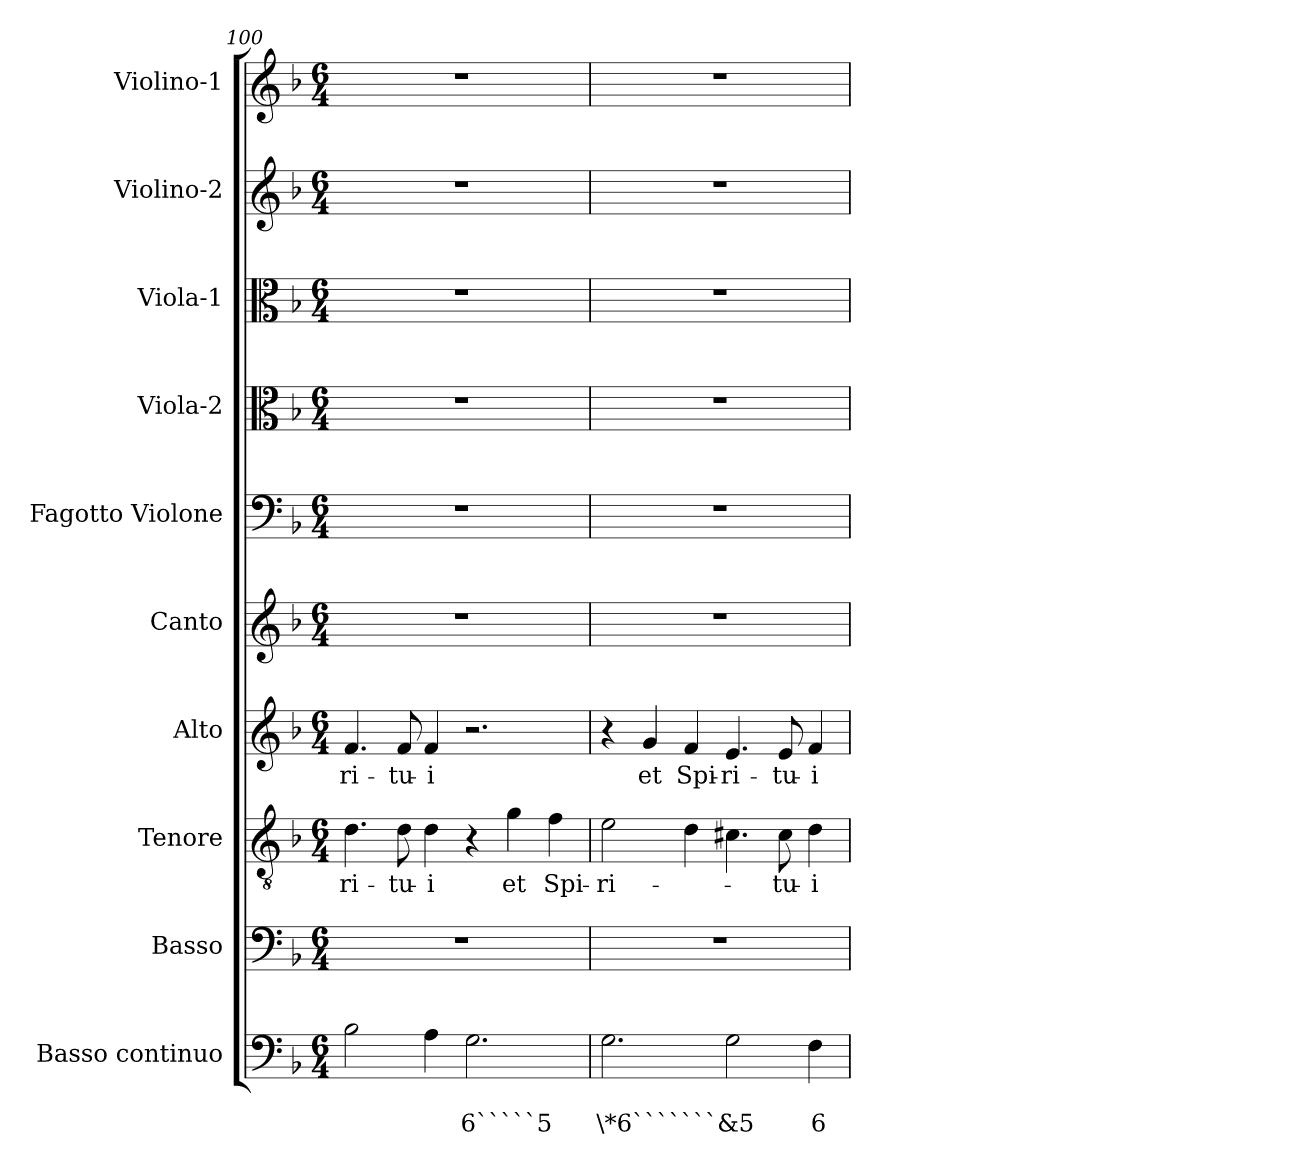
**kern	**text	**text	**kern	**kern	**text	**kern	**text	**kern	**kern	**kern	**kern	**kern	**kern
*part10	*part10	*part10	*part9	*part8	*part8	*part7	*part7	*part6	*part5	*part4	*part3	*part2	*part1
*staff10	*staff10	*staff10	*staff9	*staff8	*staff8	*staff7	*staff7	*staff6	*staff5	*staff4	*staff3	*staff2	*staff1
*I"Basso continuo	*	*	*I"Basso	*I"Tenore	*	*I"Alto	*	*I"Canto	*I"Fagotto Violone	*I"Viola-2	*I"Viola-1	*I"Violino-2	*I"Violino-1
*clefF4	*	*	*clefF4	*clefGv2	*	*clefG2	*	*clefG2	*clefF4	*clefC3	*clefC3	*clefG2	*clefG2
*k[b-]	*	*	*k[b-]	*k[b-]	*	*k[b-]	*	*k[b-]	*k[b-]	*k[b-]	*k[b-]	*k[b-]	*k[b-]
*F:	*	*	*F:	*F:	*	*F:	*	*F:	*F:	*F:	*F:	*F:	*F:
*M6/4	*	*	*M6/4	*M6/4	*	*M6/4	*	*M6/4	*M6/4	*M6/4	*M6/4	*M6/4	*M6/4
=100	=100	=100	=100	=100	=100	=100	=100	=100	=100	=100	=100	=100	=100
!	!	!	!	!	!LO:LY:b	!	!	!	!	!	!	!	!
!	!	!	!	!	!	!	!LO:LY:b	!	!	!	!	!	!
2B-\	.	.	1.r	4.d\	-ri-	4.f/	-ri-	1.r	1.r	1.r	1.r	1.r	1.r
!	!	!	!	!	!LO:LY:b	!	!	!	!	!	!	!	!
!	!	!	!	!	!	!	!LO:LY:b	!	!	!	!	!	!
.	.	.	.	8d\	-tu-	8f/	-tu-	.	.	.	.	.	.
!	!	!	!	!	!LO:LY:b	!	!	!	!	!	!	!	!
!	!	!	!	!	!	!	!LO:LY:b	!	!	!	!	!	!
4A\	.	.	.	4d\	-i	4f/	-i	.	.	.	.	.	.
!	!	!LO:LY:b	!	!	!	!	!	!	!	!	!	!	!
2.G\	.	6`````5	.	4r	.	2.r	.	.	.	.	.	.	.
!	!	!	!	!	!LO:LY:b	!	!	!	!	!	!	!	!
.	.	.	.	4g\	et	.	.	.	.	.	.	.	.
!	!	!	!	!	!LO:LY:b	!	!	!	!	!	!	!	!
.	.	.	.	4f\	Spi-	.	.	.	.	.	.	.	.
!!LO:PB:g=z
=101	=101	=101	=101	=101	=101	=101	=101	=101	=101	=101	=101	=101	=101
!	!	!LO:LY:b	!	!	!	!	!	!	!	!	!	!	!
!	!	!	!	!	!LO:LY:b	!	!	!	!	!	!	!	!
2.G\	.	\*6```````&5	1.r	2e\	-ri-	4r	.	1.r	1.r	1.r	1.r	1.r	1.r
!	!	!	!	!	!	!	!LO:LY:b	!	!	!	!	!	!
.	.	.	.	.	.	4g/	et	.	.	.	.	.	.
!	!	!	!	!	!	!	!LO:LY:b	!	!	!	!	!	!
.	.	.	.	4d\	.	4f/	Spi-	.	.	.	.	.	.
!	!	!	!	!	!	!	!LO:LY:b	!	!	!	!	!	!
2G\	.	.	.	4.c#X\	.	4.e/	-ri-	.	.	.	.	.	.
!	!	!	!	!	!LO:LY:b	!	!	!	!	!	!	!	!
!	!	!	!	!	!	!	!LO:LY:b	!	!	!	!	!	!
.	.	.	.	8c#\	-tu-	8e/	-tu-	.	.	.	.	.	.
!	!	!LO:LY:b	!	!	!	!	!	!	!	!	!	!	!
!	!	!	!	!	!LO:LY:b	!	!	!	!	!	!	!	!
!	!	!	!	!	!	!	!LO:LY:b	!	!	!	!	!	!
4F\	.	6	.	4d\	-i	4f/	-i	.	.	.	.	.	.
=	=	=	=	=	=	=	=	=	=	=	=	=	=
*-	*-	*-	*-	*-	*-	*-	*-	*-	*-	*-	*-	*-	*-
